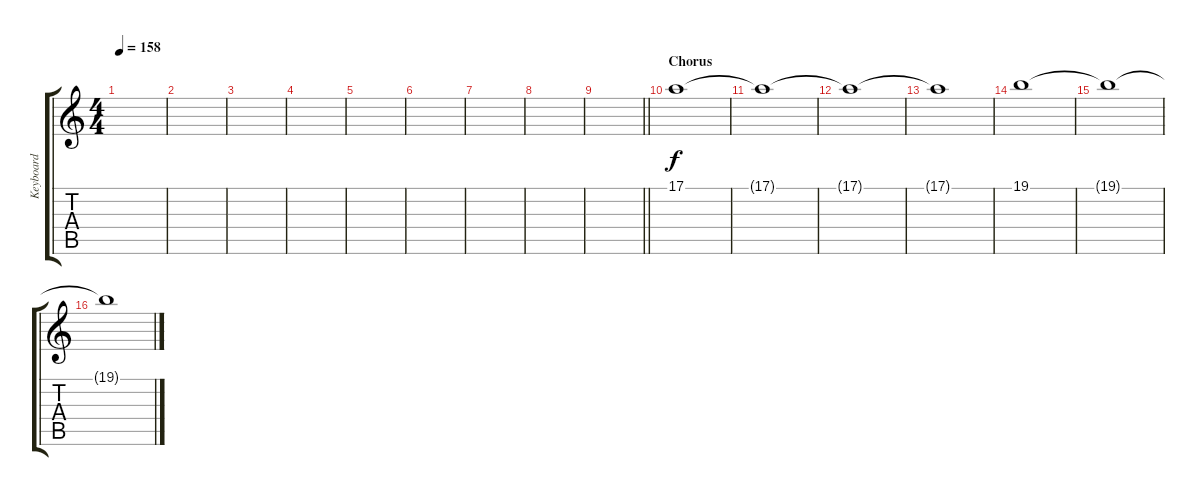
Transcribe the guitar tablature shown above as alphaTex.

\track ("Keyboard" "Keyboard") {instrument stringensemble1}
\staff {score tabs}
\tuning (E4 B3 G3 D3 A2 E2) {hide}
\ts (4 4)
\tempo 158
\clef g2
\ks c
|
|
|
|
|
|
|
|
\barLineRight lightlight
|
\section ("" "Chorus")
17.1.1 |
17.1{t}.1 |
17.1{t}.1 |
17.1{t}.1 |
19.1.1 |
19.1{t}.1 |
19.1{t}.1
